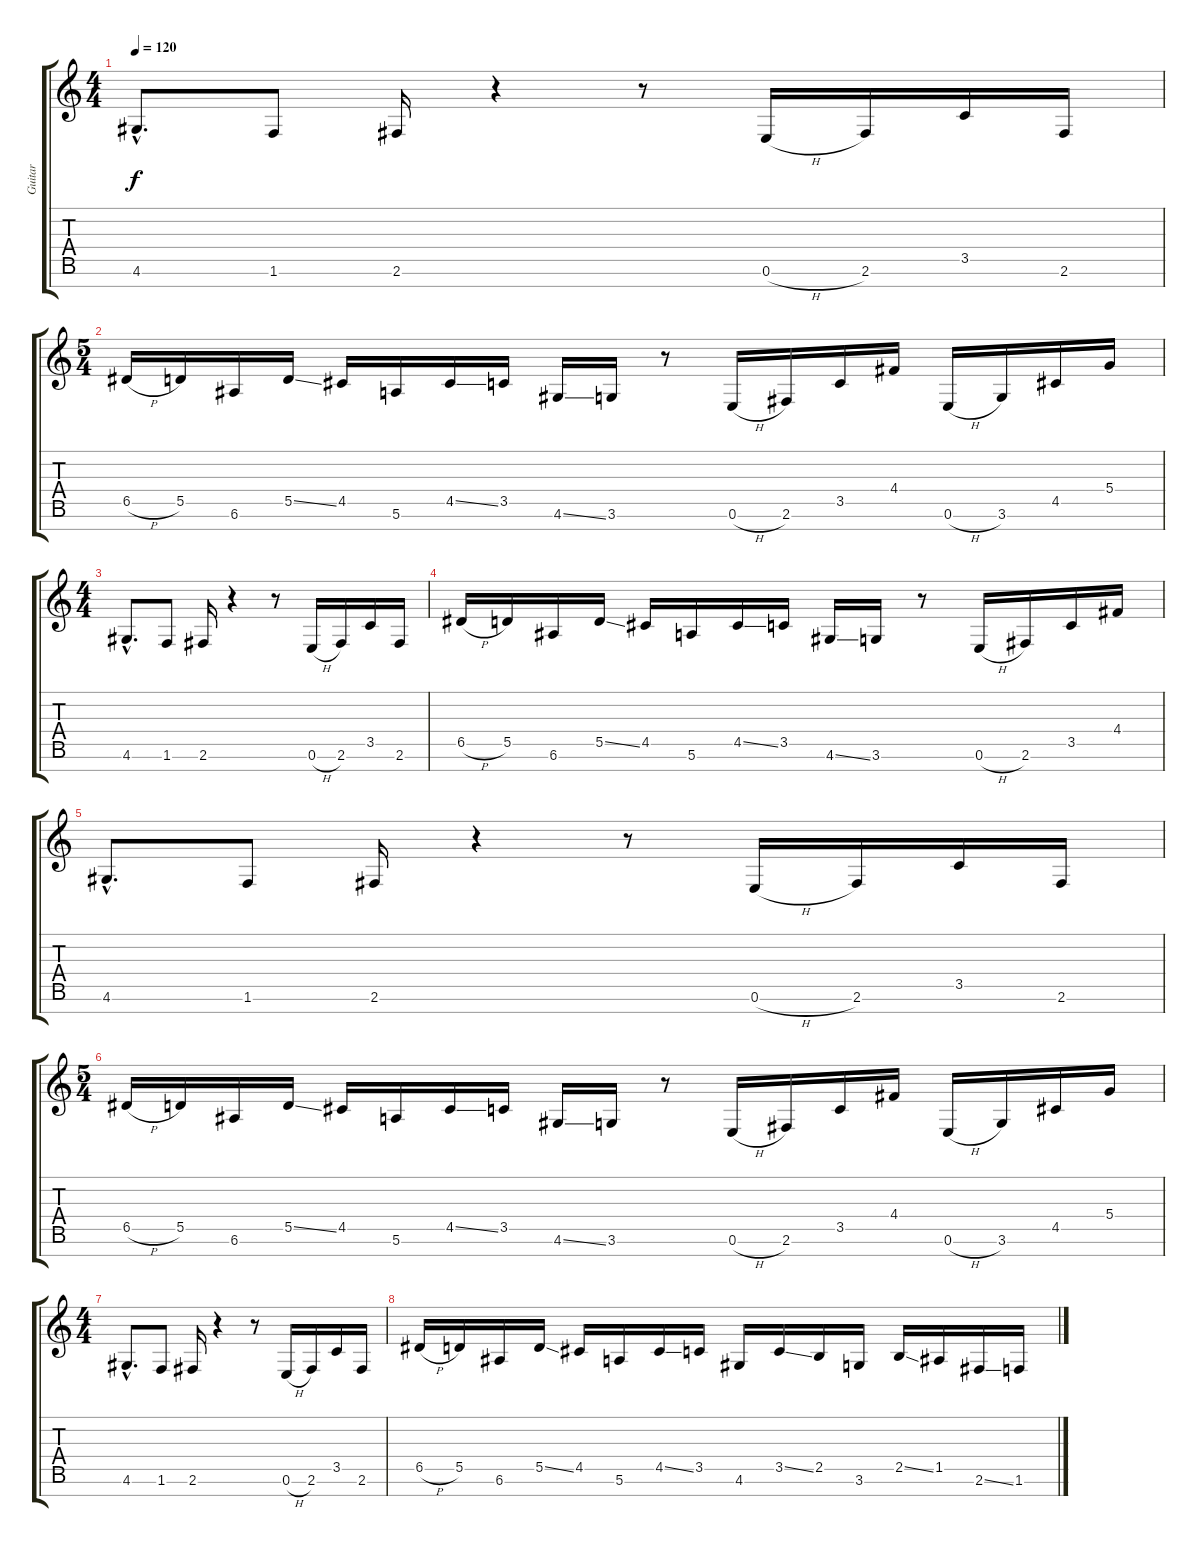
\track ("Guitar" "Guitar") {instrument overdrivenguitar}
\staff {score tabs}
\tuning (E4 B3 G3 D3 A2 E2 B1) {hide}
\ts (4 4)
\tempo 120
\clef g2
\ks c
4.6{hac}.8{d dy f} 1.6.8 2.6.16 r.4 r.8 0.6{h}.16 2.6.16 3.5.16 2.6.16 |
\ts (5 4)
6.5{h}.16 5.5.16 6.6.16 5.5{ss}.16 4.5.16 5.6.16 4.5{ss}.16 3.5.16 4.6{ss}.16 3.6.16 r.8 0.6{h}.16 2.6.16 3.5.16 4.4.16 0.6{h}.16 3.6.16 4.5.16 5.4.16 |
\ts (4 4)
4.6{hac}.8{d} 1.6.8 2.6.16 r.4 r.8 0.6{h}.16 2.6.16 3.5.16 2.6.16 |
6.5{h}.16 5.5.16 6.6.16 5.5{ss}.16 4.5.16 5.6.16 4.5{ss}.16 3.5.16 4.6{ss}.16 3.6.16 r.8 0.6{h}.16 2.6.16 3.5.16 4.4.16 |
4.6{hac}.8{d} 1.6.8 2.6.16 r.4 r.8 0.6{h}.16 2.6.16 3.5.16 2.6.16 |
\ts (5 4)
6.5{h}.16 5.5.16 6.6.16 5.5{ss}.16 4.5.16 5.6.16 4.5{ss}.16 3.5.16 4.6{ss}.16 3.6.16 r.8 0.6{h}.16 2.6.16 3.5.16 4.4.16 0.6{h}.16 3.6.16 4.5.16 5.4.16 |
\ts (4 4)
4.6{hac}.8{d} 1.6.8 2.6.16 r.4 r.8 0.6{h}.16 2.6.16 3.5.16 2.6.16 |
6.5{h}.16 5.5.16 6.6.16 5.5{ss}.16 4.5.16 5.6.16 4.5{ss}.16 3.5.16 4.6.16 3.5{ss}.16 2.5.16 3.6.16 2.5{ss}.16 1.5.16 2.6{ss}.16 1.6.16
